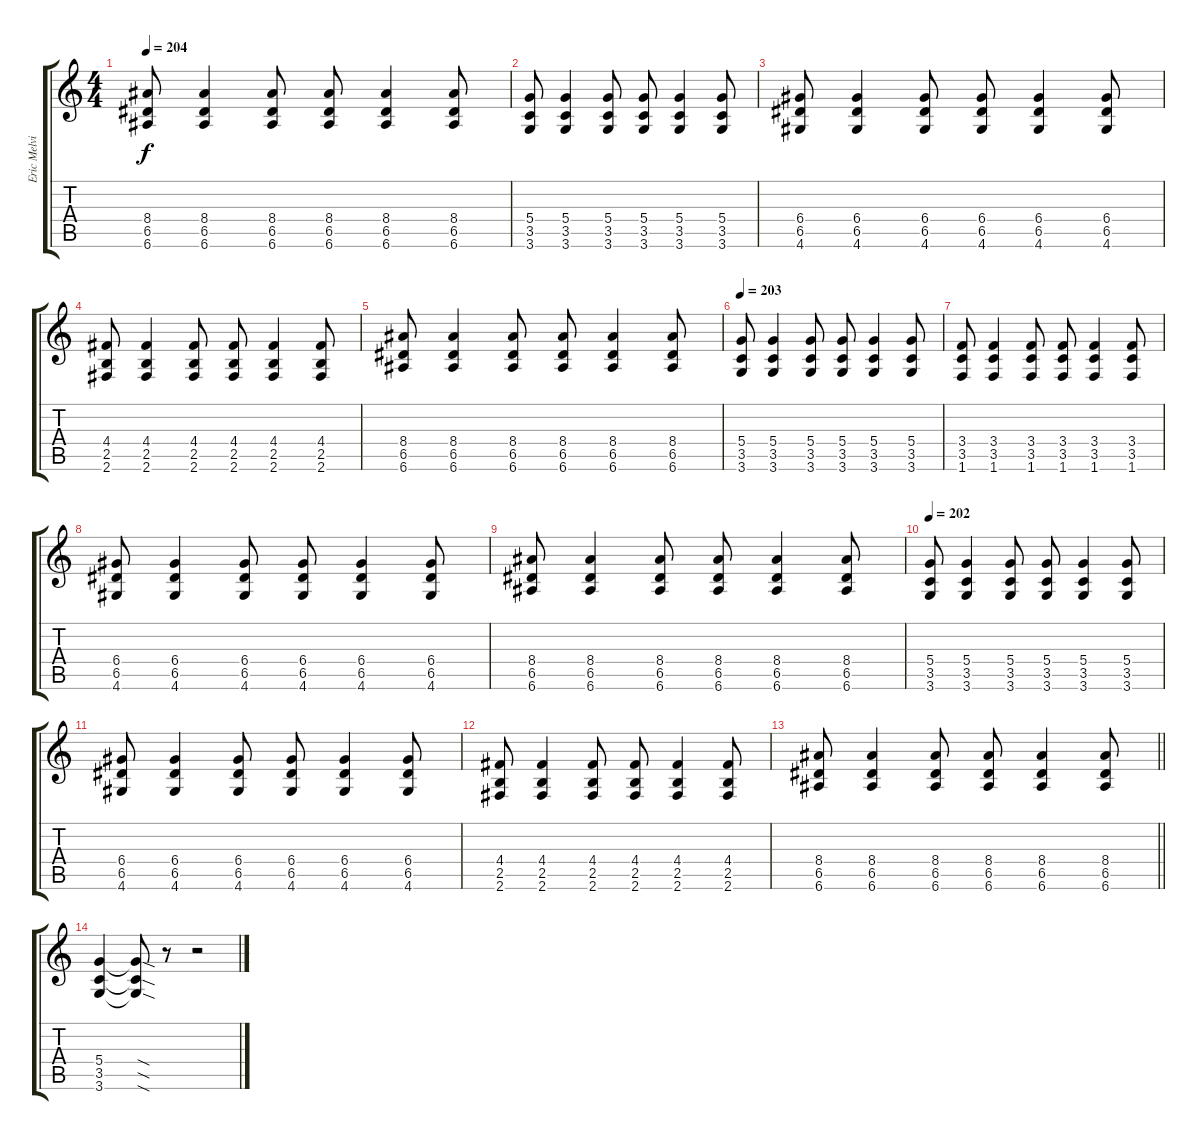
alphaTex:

\track ("Eric Melvin" "Eric Melvi") {instrument distortionguitar}
\staff {score tabs}
\tuning (E4 B3 G3 D3 A2 E2) {hide}
\ts (4 4)
\tempo 204
\clef g2
\ks c
(8.4 6.5 6.6).8{dy f} (8.4 6.5 6.6).4 (8.4 6.5 6.6).8 (8.4 6.5 6.6).8 (8.4 6.5 6.6).4 (8.4 6.5 6.6).8 |
(5.4 3.5 3.6).8 (5.4 3.5 3.6).4 (5.4 3.5 3.6).8 (5.4 3.5 3.6).8 (5.4 3.5 3.6).4 (5.4 3.5 3.6).8 |
(6.4 6.5 4.6).8 (6.4 6.5 4.6).4 (6.4 6.5 4.6).8 (6.4 6.5 4.6).8 (6.4 6.5 4.6).4 (6.4 6.5 4.6).8 |
(4.4 2.5 2.6).8 (4.4 2.5 2.6).4 (4.4 2.5 2.6).8 (4.4 2.5 2.6).8 (4.4 2.5 2.6).4 (4.4 2.5 2.6).8 |
(8.4 6.5 6.6).8 (8.4 6.5 6.6).4 (8.4 6.5 6.6).8 (8.4 6.5 6.6).8 (8.4 6.5 6.6).4 (8.4 6.5 6.6).8 |
\tempo 203
(5.4 3.5 3.6).8 (5.4 3.5 3.6).4 (5.4 3.5 3.6).8 (5.4 3.5 3.6).8 (5.4 3.5 3.6).4 (5.4 3.5 3.6).8 |
(3.4 3.5 1.6).8 (3.4 3.5 1.6).4 (3.4 3.5 1.6).8 (3.4 3.5 1.6).8 (3.4 3.5 1.6).4 (3.4 3.5 1.6).8 |
(6.4 6.5 4.6).8 (6.4 6.5 4.6).4 (6.4 6.5 4.6).8 (6.4 6.5 4.6).8 (6.4 6.5 4.6).4 (6.4 6.5 4.6).8 |
(8.4 6.5 6.6).8 (8.4 6.5 6.6).4 (8.4 6.5 6.6).8 (8.4 6.5 6.6).8 (8.4 6.5 6.6).4 (8.4 6.5 6.6).8 |
\tempo 202
(5.4 3.5 3.6).8 (5.4 3.5 3.6).4 (5.4 3.5 3.6).8 (5.4 3.5 3.6).8 (5.4 3.5 3.6).4 (5.4 3.5 3.6).8 |
(6.4 6.5 4.6).8 (6.4 6.5 4.6).4 (6.4 6.5 4.6).8 (6.4 6.5 4.6).8 (6.4 6.5 4.6).4 (6.4 6.5 4.6).8 |
(4.4 2.5 2.6).8 (4.4 2.5 2.6).4 (4.4 2.5 2.6).8 (4.4 2.5 2.6).8 (4.4 2.5 2.6).4 (4.4 2.5 2.6).8 |
\barLineRight lightlight
(8.4 6.5 6.6).8 (8.4 6.5 6.6).4 (8.4 6.5 6.6).8 (8.4 6.5 6.6).8 (8.4 6.5 6.6).4 (8.4 6.5 6.6).8 |
\section ("" "")
(5.4 3.5 3.6).4 (5.4{sod t} 3.5{sod t} 3.6{sod t}).8 r.8 r.2
